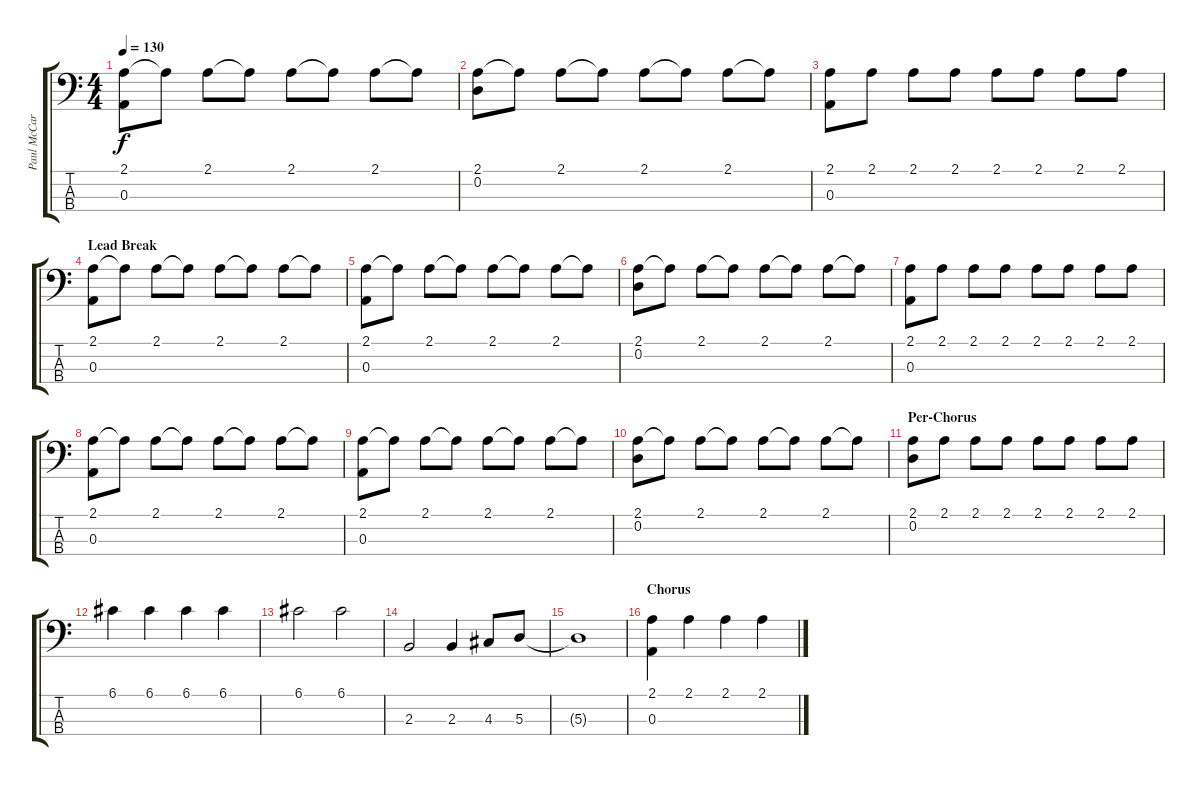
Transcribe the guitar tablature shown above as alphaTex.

\track ("Paul McCartney" "Paul McCar") {instrument electricbasspick}
\staff {score tabs}
\tuning (G2 D2 A1 E1) {hide}
\ts (4 4)
\tempo 130
\clef f4
\ks c
(2.1 0.3).8{dy f} 2.1{t}.8 2.1.8 2.1{t}.8 2.1.8 2.1{t}.8 2.1.8 2.1{t}.8 |
(2.1 0.2).8 2.1{t}.8 2.1.8 2.1{t}.8 2.1.8 2.1{t}.8 2.1.8 2.1{t}.8 |
(2.1 0.3).8 2.1.8 2.1.8 2.1.8 2.1.8 2.1.8 2.1.8 2.1.8 |
\section ("" "Lead Break")
(2.1 0.3).8 2.1{t}.8 2.1.8 2.1{t}.8 2.1.8 2.1{t}.8 2.1.8 2.1{t}.8 |
(2.1 0.3).8 2.1{t}.8 2.1.8 2.1{t}.8 2.1.8 2.1{t}.8 2.1.8 2.1{t}.8 |
(2.1 0.2).8 2.1{t}.8 2.1.8 2.1{t}.8 2.1.8 2.1{t}.8 2.1.8 2.1{t}.8 |
(2.1 0.3).8 2.1.8 2.1.8 2.1.8 2.1.8 2.1.8 2.1.8 2.1.8 |
(2.1 0.3).8 2.1{t}.8 2.1.8 2.1{t}.8 2.1.8 2.1{t}.8 2.1.8 2.1{t}.8 |
(2.1 0.3).8 2.1{t}.8 2.1.8 2.1{t}.8 2.1.8 2.1{t}.8 2.1.8 2.1{t}.8 |
(2.1 0.2).8 2.1{t}.8 2.1.8 2.1{t}.8 2.1.8 2.1{t}.8 2.1.8 2.1{t}.8 |
\section ("" "Per-Chorus")
(2.1 0.2).8 2.1.8 2.1.8 2.1.8 2.1.8 2.1.8 2.1.8 2.1.8 |
6.1.4 6.1.4 6.1.4 6.1.4 |
6.1.2 6.1.2 |
2.3.2 2.3.4 4.3.8 5.3.8 |
5.3{t}.1 |
\section ("" "Chorus")
(2.1 0.3).4 2.1.4 2.1.4 2.1.4
